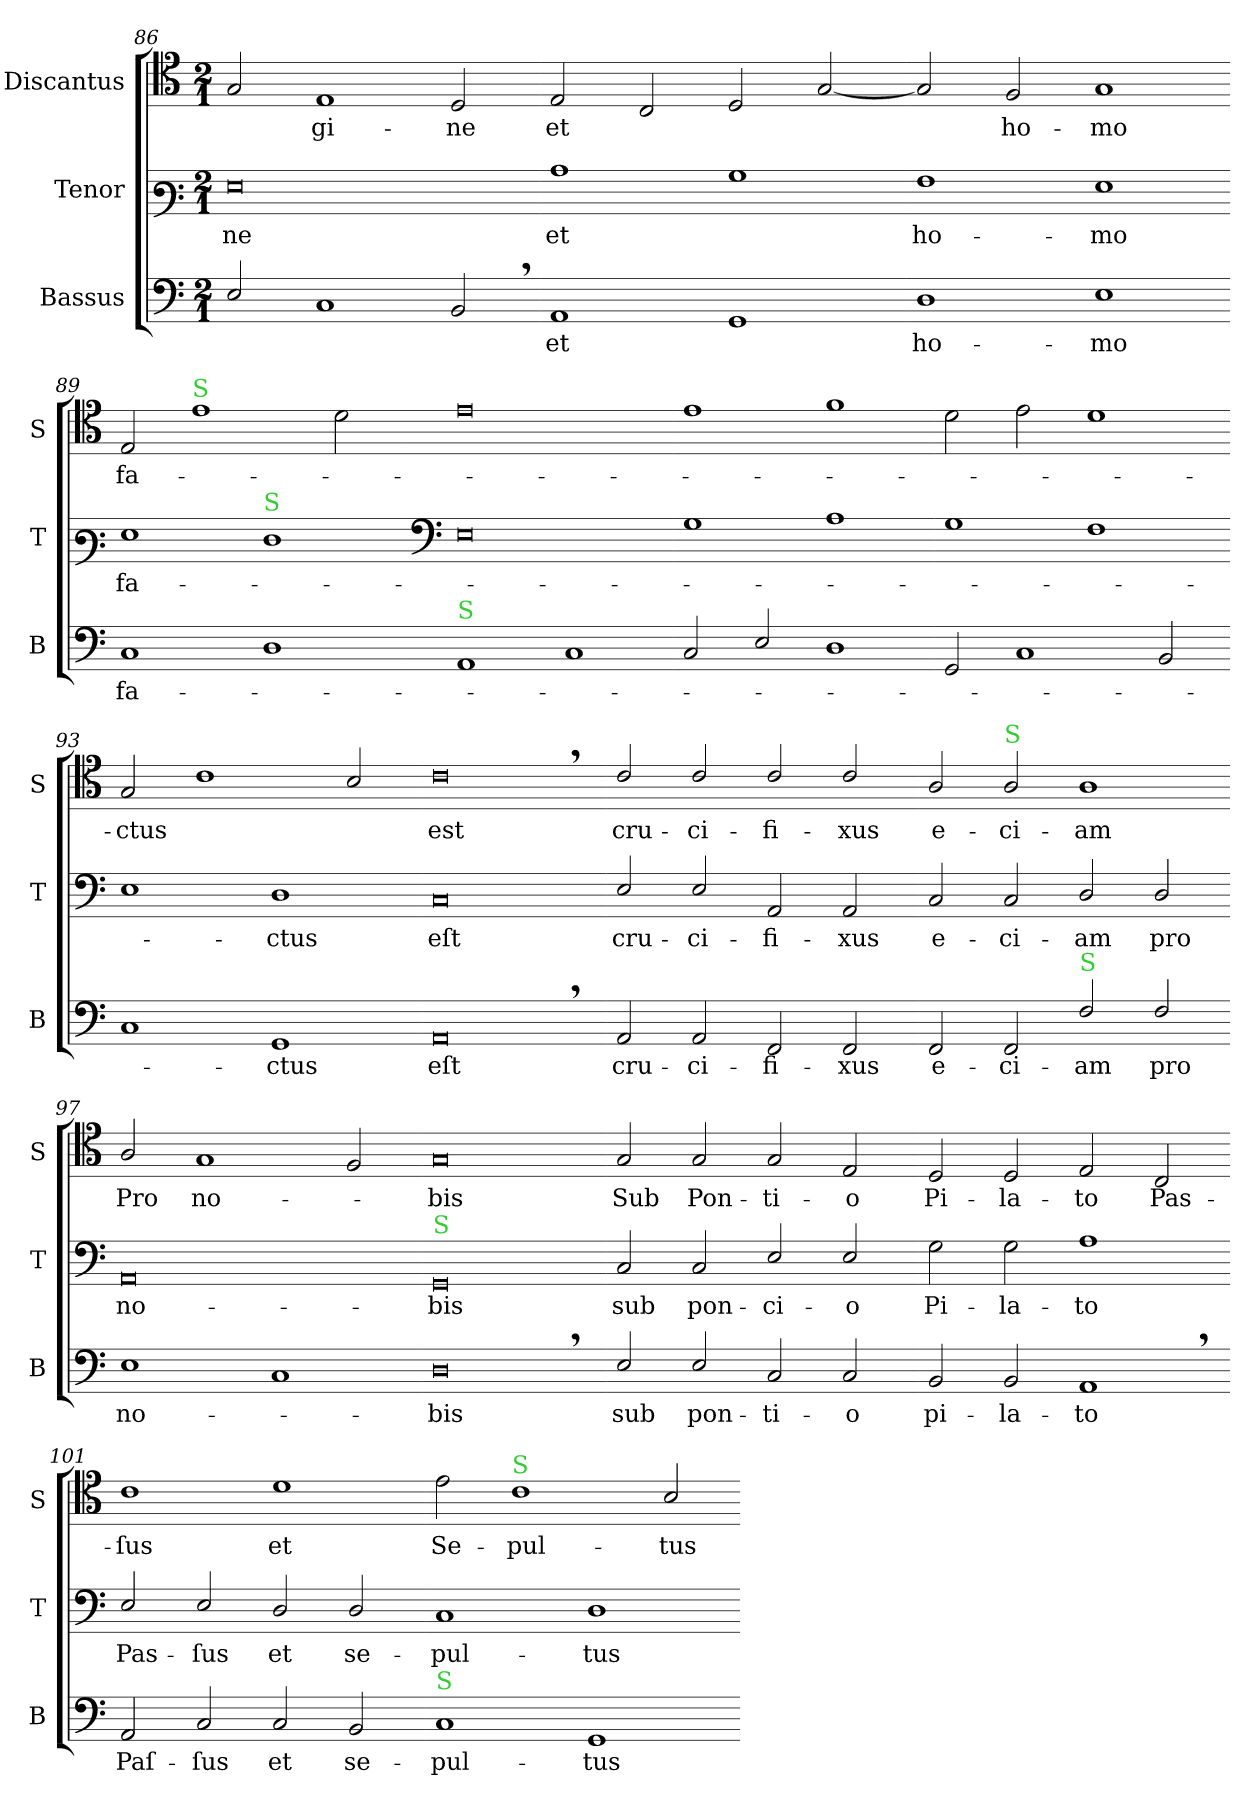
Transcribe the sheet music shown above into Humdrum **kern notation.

**kern	**text	**kern	**text	**kern	**text
*part3	*part3	*part2	*part2	*part1	*part1
*staff3	*staff3	*staff2	*staff2	*staff1	*staff1
*I"Bassus	*	*I"Tenor	*	*I"Discantus	*
*I'B	*	*I'T	*	*I'S	*
*clefF4	*	*clefF3	*	*clefC4	*
*k[]	*	*k[]	*	*k[]	*
*C:	*	*C:	*	*C:	*
*M2/1	*	*M2/1	*	*M2/1	*
=86	=86	=86	=86	=86	=86
2E/	.	0G	-ne	2G/	.
1C	.	.	.	1E	-gi-
2BB,/	.	.	.	2D/	-ne
=87-	=87-	=87-	=87-	=87-	=87-
1AA	et	1c	et	2E/	et
.	.	.	.	2C/	.
1GG	.	1B	.	2D/	.
.	.	.	.	[2G/	.
=88-	=88-	=88-	=88-	=88-	=88-
1D	ho-	1A	ho-	2G/]	.
.	.	.	.	2F/	ho-
1E	-mo	1G	-mo	1G	-mo
=89-	=89-	=89-	=89-	=89-	=89-
1C	fa-	1G	fa-	2E/	fa-
!	!	!	!	!LO:TX:a:color=limegreen:t=S	!
.	.	.	.	1e	.
!	!	!LO:TX:a:color=limegreen:t=S	!	!	!
1D	.	1F	.	.	.
.	.	.	.	2d\	.
=90-	=90-	=90-	=90-	=90-	=90-
*	*	*clefF4	*	*	*
!LO:TX:a:color=limegreen:t=S	!	!	!	!	!
1AA	.	0E	.	0e	.
1C	.	.	.	.	.
=91-	=91-	=91-	=91-	=91-	=91-
2C/	.	1G	.	1e	.
2E/	.	.	.	.	.
1D	.	1A	.	1f	.
=92-	=92-	=92-	=92-	=92-	=92-
2GG/	.	1G	.	2d\	.
1C	.	.	.	2e\	.
.	.	1F	.	1d	.
2BB/	.	.	.	.	.
=93-	=93-	=93-	=93-	=93-	=93-
1C	.	1E	.	2G/	ctus
.	.	.	.	1c	.
1GG	-ctus	1D	ctus	.	.
.	.	.	.	2B/	.
=94-	=94-	=94-	=94-	=94-	=94-
0AA,	eſt	0C	eſt	0c,	est
=95-	=95-	=95-	=95-	=95-	=95-
2AA/	cru-	2E/	cru-	2c/	cru-
2AA/	-ci-	2E/	-ci-	2c/	-ci-
2FF/	-fi-	2AA/	-fi-	2c/	-fi-
2FF/	-xus	2AA/	-xus	2c/	-xus
=96-	=96-	=96-	=96-	=96-	=96-
2FF/	e-	2C/	e-	2A/	e-
!	!	!	!	!LO:TX:a:color=limegreen:t=S	!
2FF/	-ci-	2C/	-ci-	2A/	-ci-
!LO:TX:a:color=limegreen:t=S	!	!	!	!	!
2F/	-am	2D/	-am	1A	-am
2F/	pro	2D/	pro	.	.
=97-	=97-	=97-	=97-	=97-	=97-
1E	no-	0AA	no-	2A/	Pro
.	.	.	.	1G	no-
1C	.	.	.	.	.
.	.	.	.	2F/	.
=98-	=98-	=98-	=98-	=98-	=98-
!	!	!LO:TX:a:color=limegreen:t=S	!	!	!
0D,	-bis	0GG	-bis	0G	-bis
=99-	=99-	=99-	=99-	=99-	=99-
2E/	sub	2C/	sub	2G/	Sub
2E/	pon-	2C/	pon-	2G/	Pon-
2C/	-ti-	2E/	-ci-	2G/	-ti-
2C/	-o	2E/	-o	2E/	-o
=100-	=100-	=100-	=100-	=100-	=100-
2BB/	pi-	2G\	Pi-	2D/	Pi-
2BB/	-la-	2G\	-la-	2D/	-la-
1AA,	-to	1A	-to	2E/	-to
.	.	.	.	2C/	Pas-
=101-	=101-	=101-	=101-	=101-	=101-
2AA/	Paſ-	2E/	Pas-	1c	-ſus
2C/	-ſus	2E/	-ſus	.	.
2C/	et	2D/	et	1d	et
2BB/	se-	2D/	se-	.	.
=102-	=102-	=102-	=102-	=102-	=102-
!LO:TX:a:color=limegreen:t=S	!	!	!	!	!
1C	-pul-	1C	-pul-	2e\	Se-
!	!	!	!	!LO:TX:a:color=limegreen:t=S	!
.	.	.	.	1c	-pul-
1GG	-tus	1D	-tus	.	.
.	.	.	.	2B/	-tus
=-	=-	=-	=-	=-	=-
*-	*-	*-	*-	*-	*-
